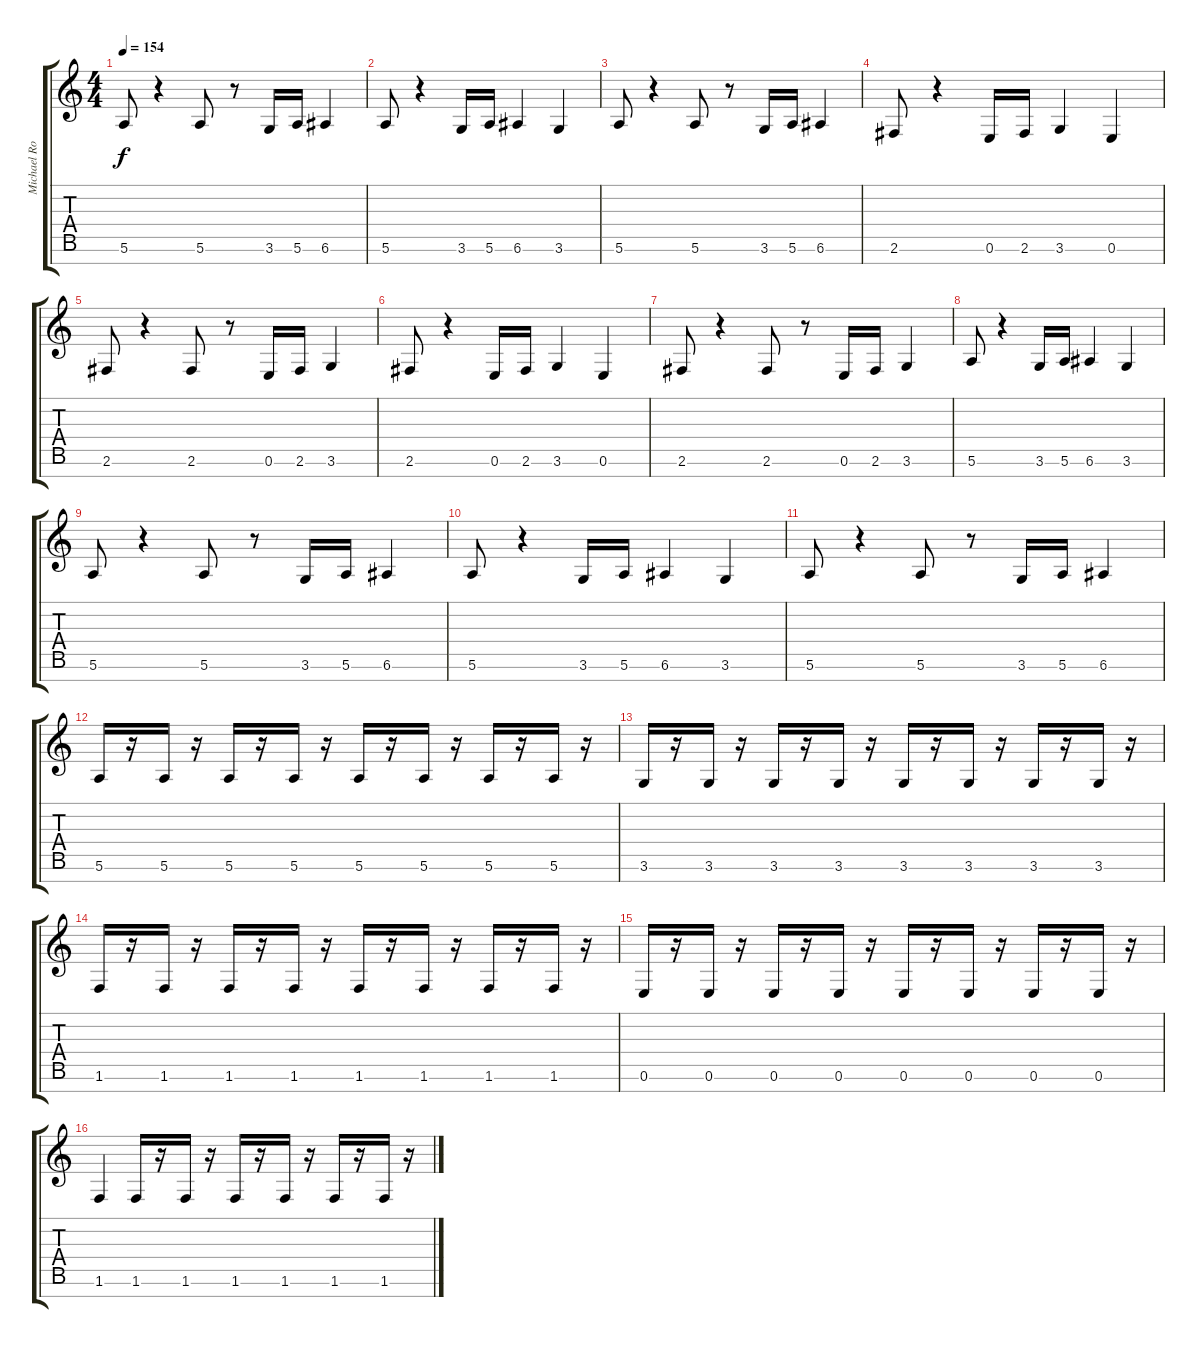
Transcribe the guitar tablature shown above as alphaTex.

\track ("Michael Romeo" "Michael Ro") {instrument distortionguitar}
\staff {score tabs}
\tuning (E4 B3 G3 D3 A2 E2 B1) {hide}
\ts (4 4)
\tempo 154
\clef g2
\ks c
5.6.8{dy f} r.4 5.6.8 r.8 3.6.16 5.6.16 6.6.4 |
5.6.8 r.4 3.6.16 5.6.16 6.6.4 3.6.4 |
5.6.8 r.4 5.6.8 r.8 3.6.16 5.6.16 6.6.4 |
2.6.8 r.4 0.6.16 2.6.16 3.6.4 0.6.4 |
2.6.8 r.4 2.6.8 r.8 0.6.16 2.6.16 3.6.4 |
2.6.8 r.4 0.6.16 2.6.16 3.6.4 0.6.4 |
2.6.8 r.4 2.6.8 r.8 0.6.16 2.6.16 3.6.4 |
5.6.8 r.4 3.6.16 5.6.16 6.6.4 3.6.4 |
5.6.8 r.4 5.6.8 r.8 3.6.16 5.6.16 6.6.4 |
5.6.8 r.4 3.6.16 5.6.16 6.6.4 3.6.4 |
5.6.8 r.4 5.6.8 r.8 3.6.16 5.6.16 6.6.4 |
5.6.16 r.16 5.6.16 r.16 5.6.16 r.16 5.6.16 r.16 5.6.16 r.16 5.6.16 r.16 5.6.16 r.16 5.6.16 r.16 |
3.6.16 r.16 3.6.16 r.16 3.6.16 r.16 3.6.16 r.16 3.6.16 r.16 3.6.16 r.16 3.6.16 r.16 3.6.16 r.16 |
1.6.16 r.16 1.6.16 r.16 1.6.16 r.16 1.6.16 r.16 1.6.16 r.16 1.6.16 r.16 1.6.16 r.16 1.6.16 r.16 |
0.6.16 r.16 0.6.16 r.16 0.6.16 r.16 0.6.16 r.16 0.6.16 r.16 0.6.16 r.16 0.6.16 r.16 0.6.16 r.16 |
1.6.4 1.6.16 r.16 1.6.16 r.16 1.6.16 r.16 1.6.16 r.16 1.6.16 r.16 1.6.16 r.16
